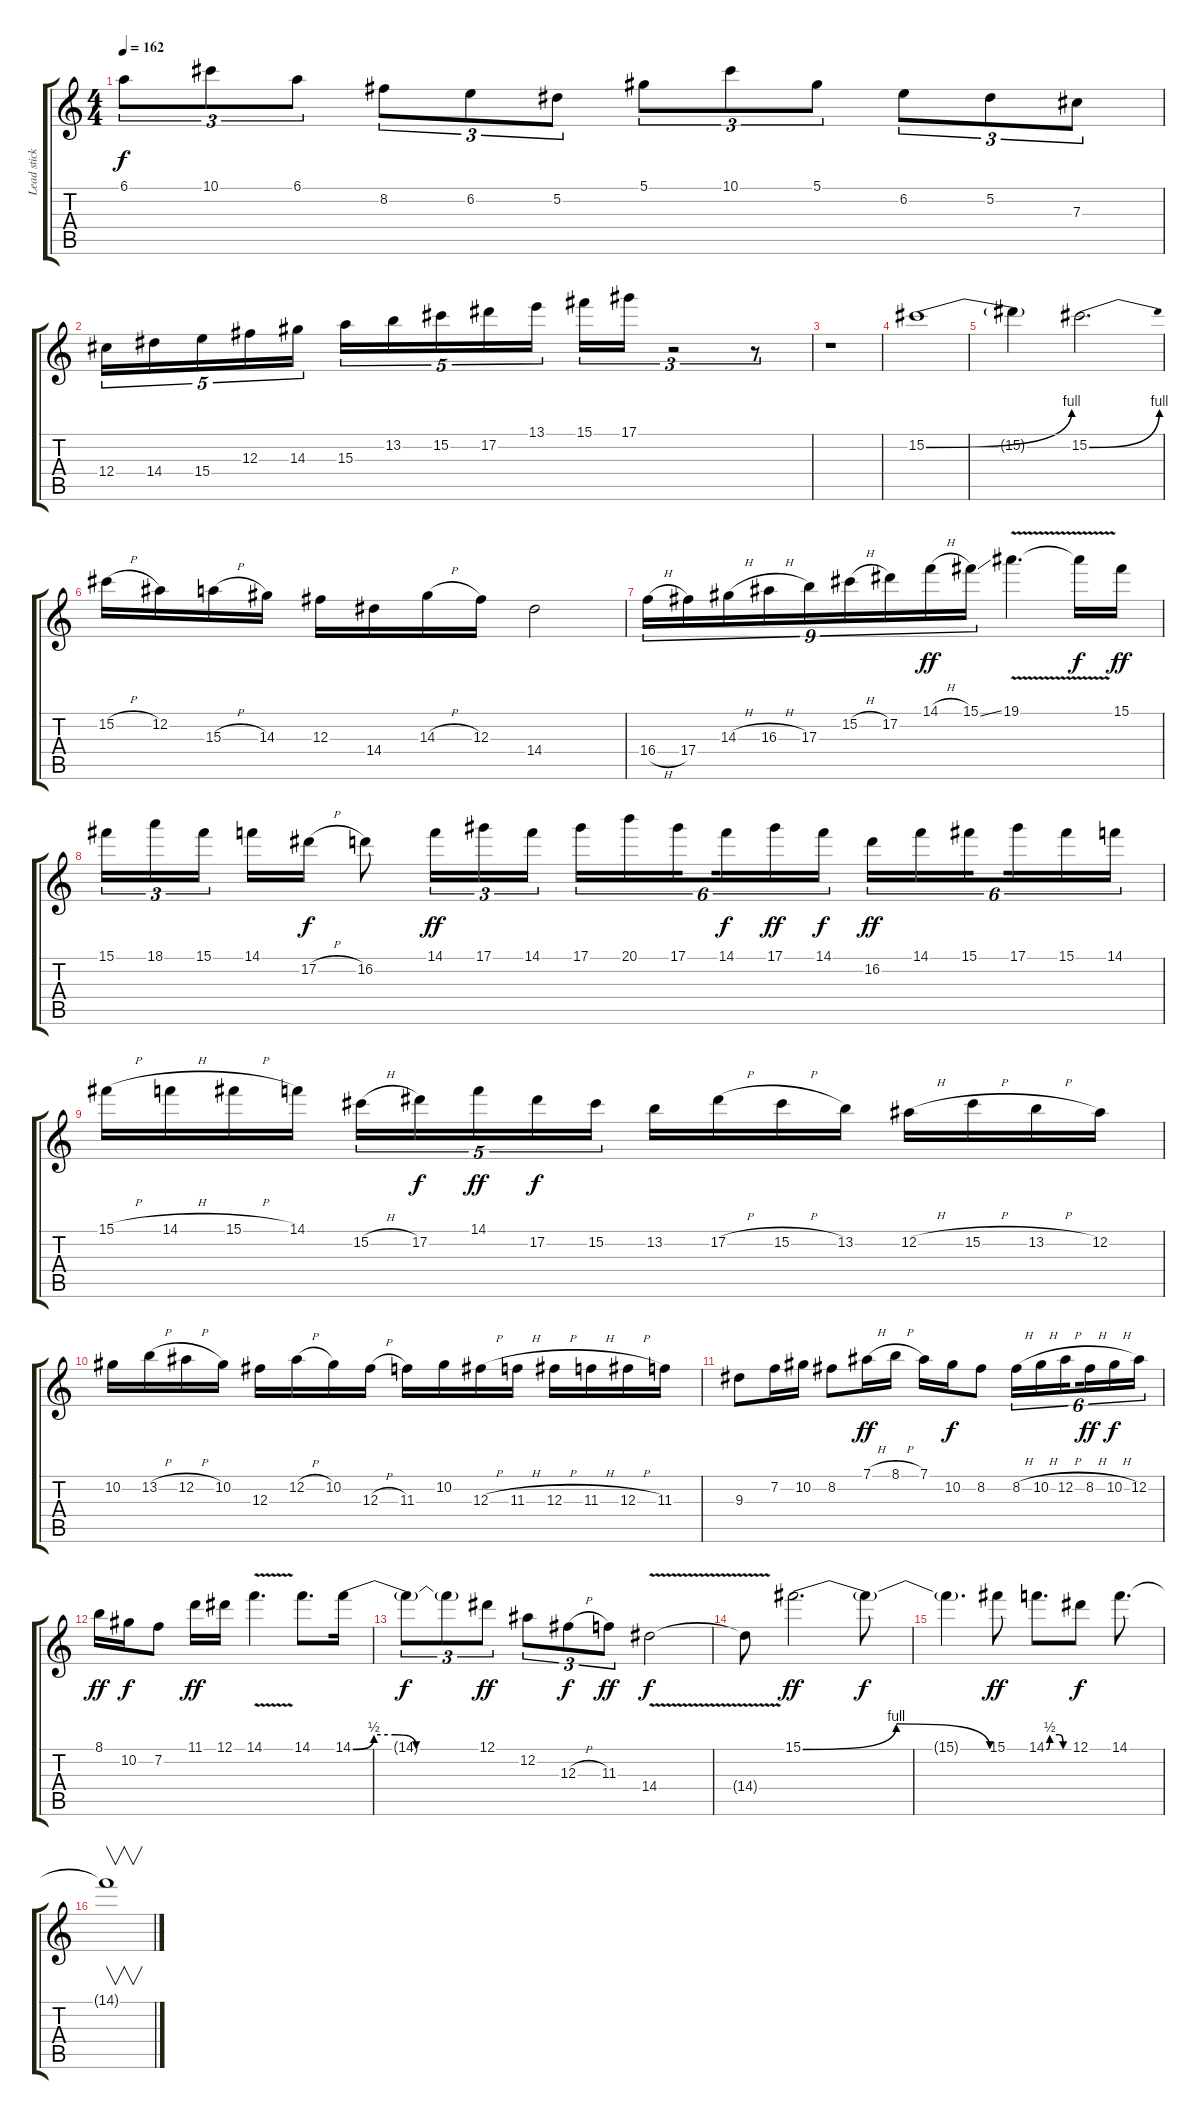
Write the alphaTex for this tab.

\track ("Lead stick" "Lead stick") {instrument overdrivenguitar}
\staff {score tabs}
\tuning (Eb4 Bb3 Gb3 Db3 Ab2 Eb2) {hide}
\ts (4 4)
\tempo 162
\clef g2
\ks c
6.1.8{tu (3 2) dy f} 10.1.8{tu (3 2)} 6.1.8{tu (3 2)} 8.2.8{tu (3 2)} 6.2.8{tu (3 2)} 5.2.8{tu (3 2)} 5.1.8{tu (3 2)} 10.1.8{tu (3 2)} 5.1.8{tu (3 2)} 6.2.8{tu (3 2)} 5.2.8{tu (3 2)} 7.3.8{tu (3 2)} |
12.4.16{tu (5 4)} 14.4.16{tu (5 4)} 15.4.16{tu (5 4)} 12.3.16{tu (5 4)} 14.3.16{tu (5 4)} 15.3.16{tu (5 4)} 13.2.16{tu (5 4)} 15.2.16{tu (5 4)} 17.2.16{tu (5 4)} 13.1.16{tu (5 4)} 15.1.16{tu (3 2)} 17.1.16{tu (3 2)} r.2{tu (3 2)} r.8{tu (3 2)} |
r.1 |
15.2{be (bend 0 0 60 4)}.1 |
15.2{t}.4 15.2{be (bend 0 0 60 4)}.2{d} |
15.2{h}.16 12.2.16 15.3{h}.16 14.3.16 12.3.16 14.4.16 14.3{h}.16 12.3.16 14.4.2 |
16.4{h}.16{tu (9 8)} 17.4.16{tu (9 8)} 14.3{h}.16{tu (9 8)} 16.3{h}.16{tu (9 8)} 17.3.16{tu (9 8)} 15.2{h}.16{tu (9 8)} 17.2.16{tu (9 8)} 14.1{h}.16{tu (9 8) dy ff} 15.1{ss}.16{tu (9 8)} 19.1{v}.4{d} 19.1{t}.16{dy f} 15.1.16{dy ff} |
15.1.16{tu (3 2)} 18.1.16{tu (3 2)} 15.1.16{tu (3 2) beam splitsecondary} 14.1.16 17.2{h}.16{dy f} 16.2.8 14.1.16{tu (3 2) dy ff} 17.1.16{tu (3 2)} 14.1.16{tu (3 2)} 17.1.16{tu (6 4)} 20.1.16{tu (6 4)} 17.1.16{tu (6 4) beam splitsecondary} 14.1.16{tu (6 4) dy f} 17.1.16{tu (6 4) dy ff} 14.1.16{tu (6 4) dy f} 16.2.16{tu (6 4) dy ff} 14.1.16{tu (6 4)} 15.1.16{tu (6 4) beam splitsecondary} 17.1.16{tu (6 4)} 15.1.16{tu (6 4)} 14.1.16{tu (6 4)} |
15.1{h}.16 14.1{h}.16 15.1{h}.16 14.1.16 15.2{h}.16{tu (5 4)} 17.2.16{tu (5 4) dy f} 14.1.16{tu (5 4) dy ff} 17.2.16{tu (5 4) dy f} 15.2.16{tu (5 4)} 13.2.16 17.2{h}.16 15.2{h}.16 13.2.16 12.2{h}.16 15.2{h}.16 13.2{h}.16 12.2.16 |
10.2.16 13.2{h}.16 12.2{h}.16 10.2.16 12.3.16 12.2{h}.16 10.2.16 12.3{h}.16 11.3.16 10.2.16 12.3{h}.16 11.3{h}.16 12.3{h}.16 11.3{h}.16 12.3{h}.16 11.3.16 |
9.3.8 7.2.16 10.2.16 8.2.8 7.1{h}.16{dy ff} 8.1{h}.16 7.1.16 10.2.16{dy f} 8.2.8 8.2{h}.16{tu (6 4)} 10.2{h}.16{tu (6 4)} 12.2{h}.16{tu (6 4) beam splitsecondary} 8.2{h}.16{tu (6 4) dy ff} 10.2{h}.16{tu (6 4) dy f} 12.2.16{tu (6 4)} |
8.1.16{dy ff} 10.2.16{dy f} 7.2.8 11.1.16{dy ff} 12.1.16 14.1{v}.4{d} 14.1.8{d} 14.1{be (custom 0 0 10 2 20 2 30 0 60 0)}.16 |
14.1{t}.8{tu (3 2) dy f} 14.1{t}.8{tu (3 2)} 12.1.8{tu (3 2) dy ff} 12.2.8{tu (3 2)} 12.3{h}.8{tu (3 2) dy f} 11.3.8{tu (3 2) dy ff} 14.4{v}.2{dy f} |
14.4{t}.8 15.1{be (bendrelease 0 0 10 4 50 4 60 0)}.2{d dy ff} 15.1{t}.8{dy f} |
15.1{t}.4{d} 15.1.8{dy ff} 14.1{be (custom 0 0 9 2 35 2 45 0 60 0)}.8{d} 12.1.8{dy f} 14.1.8{d} |
14.1{t}.1{v}
